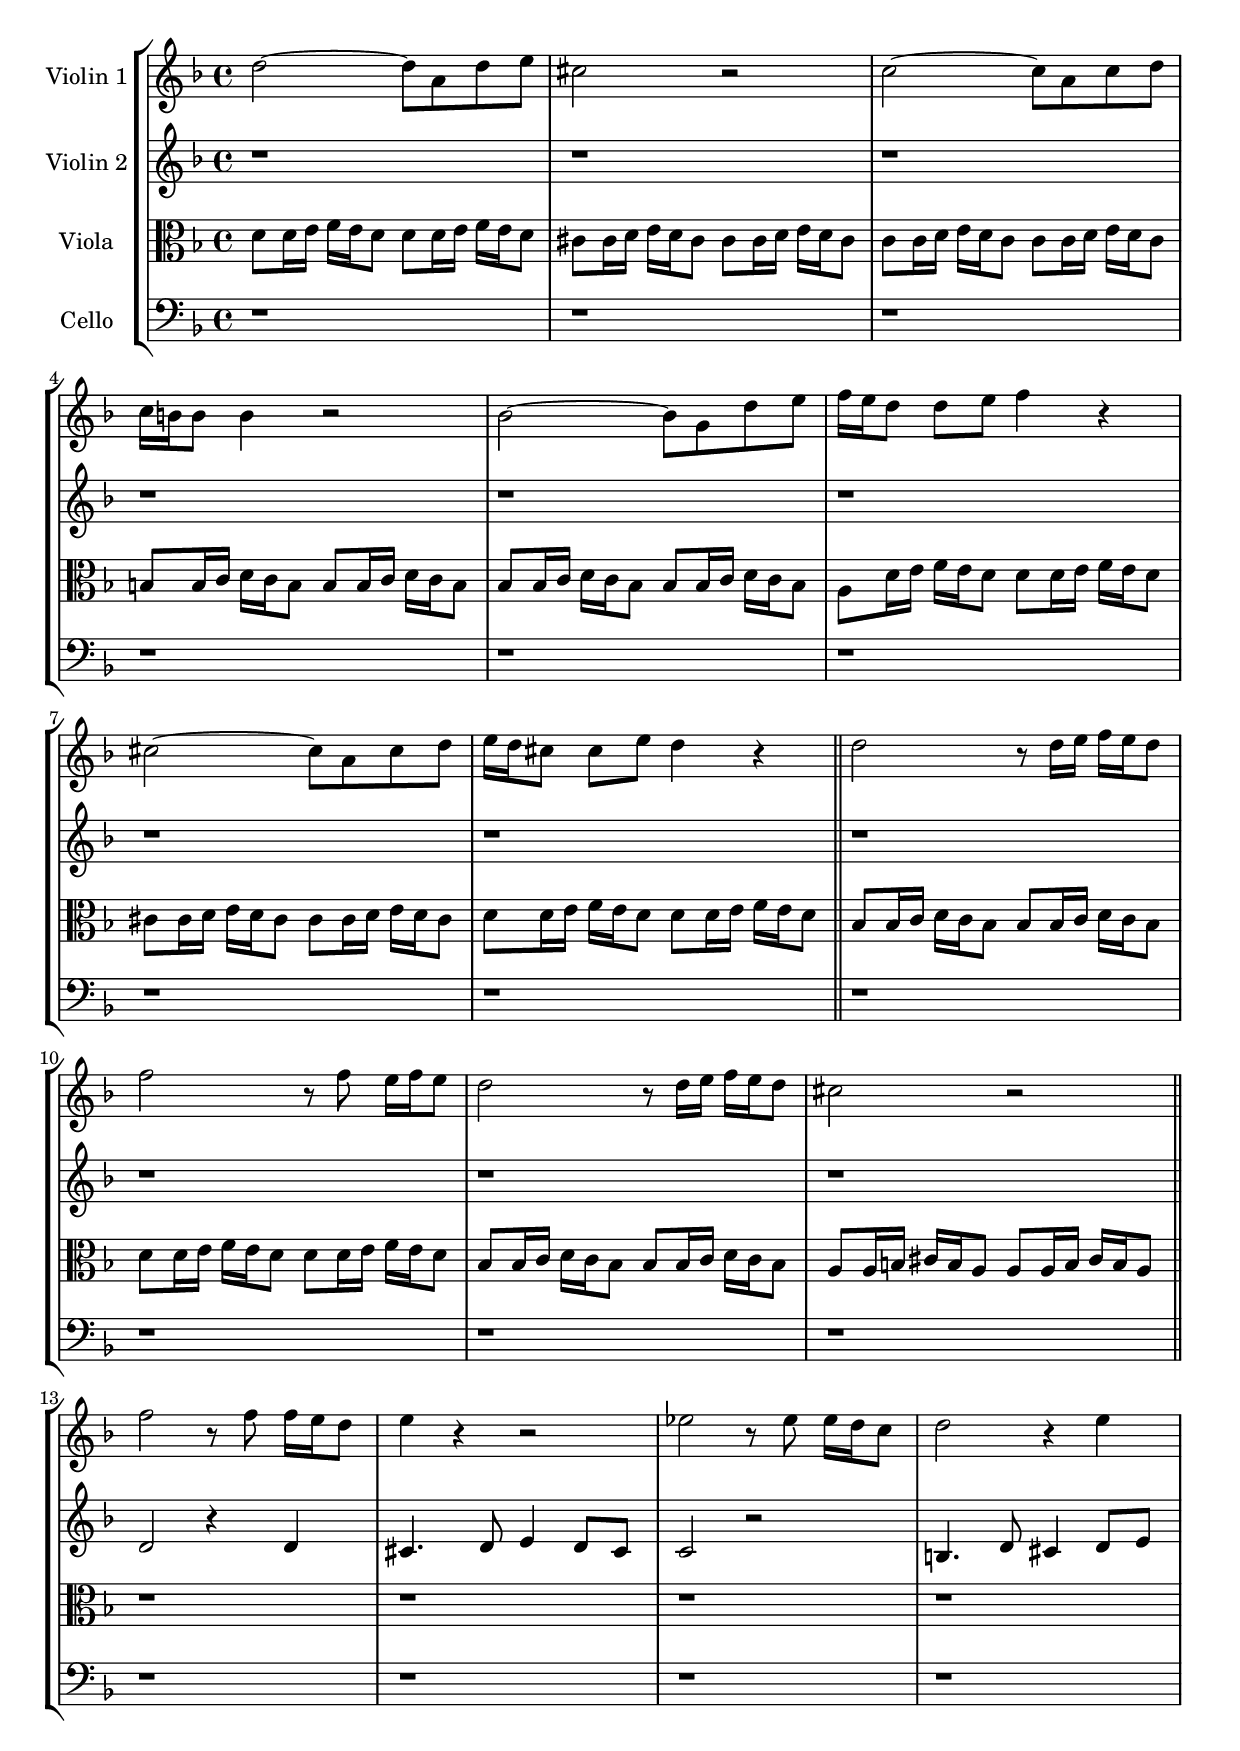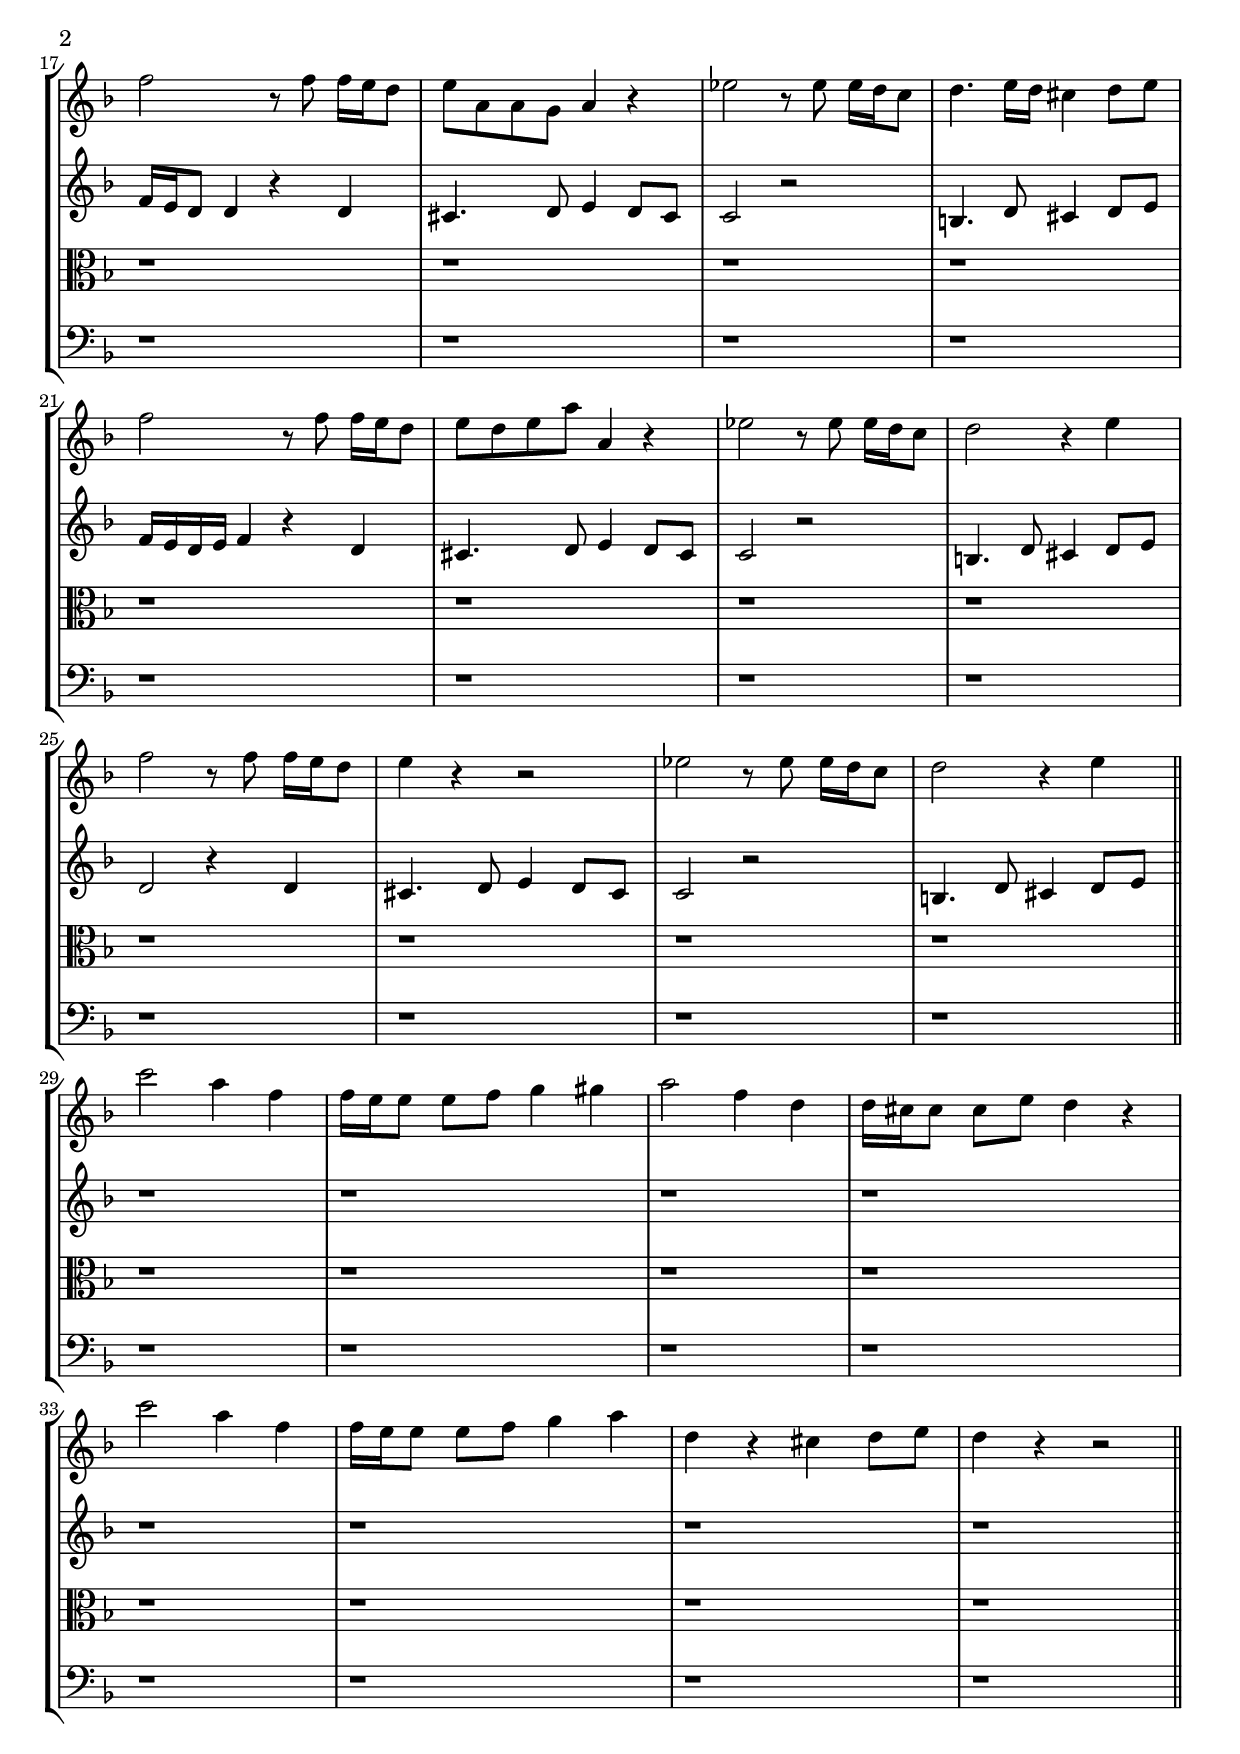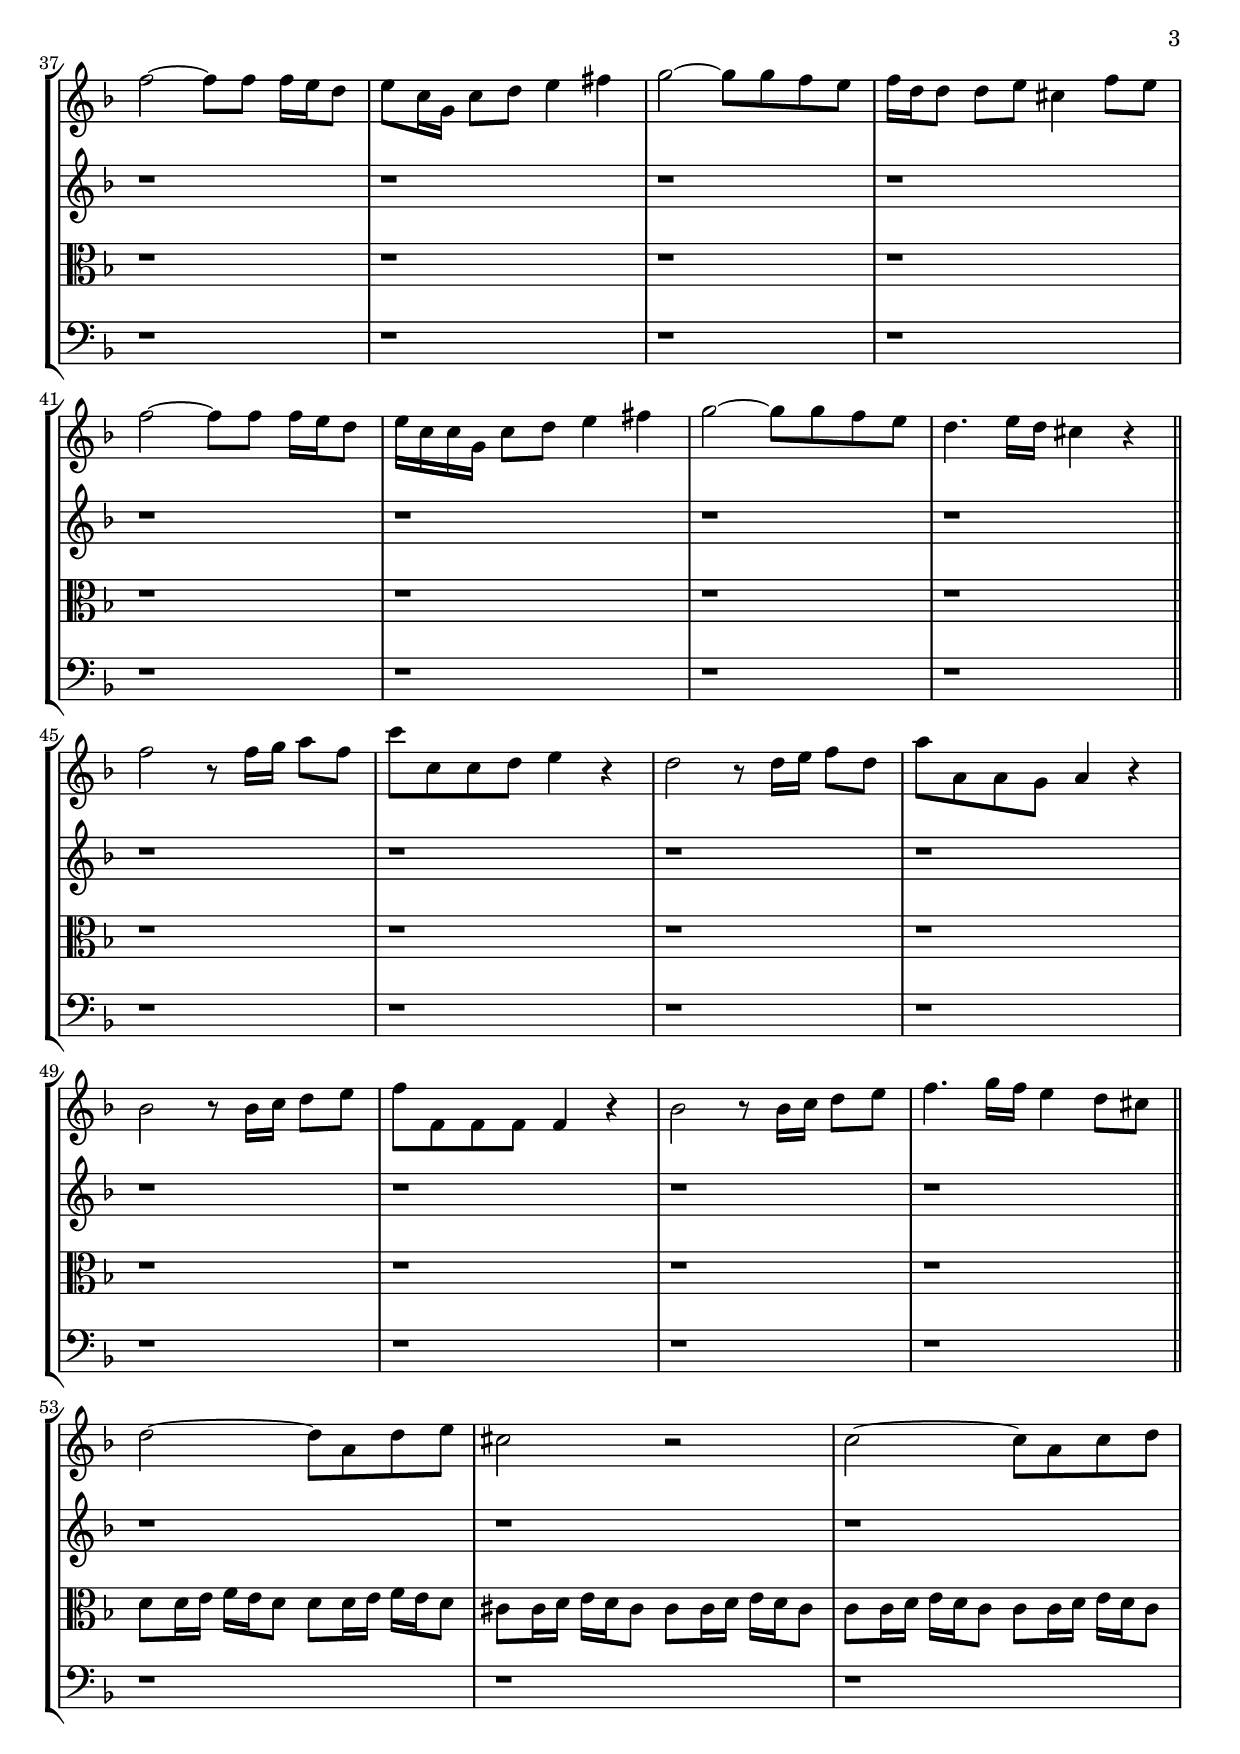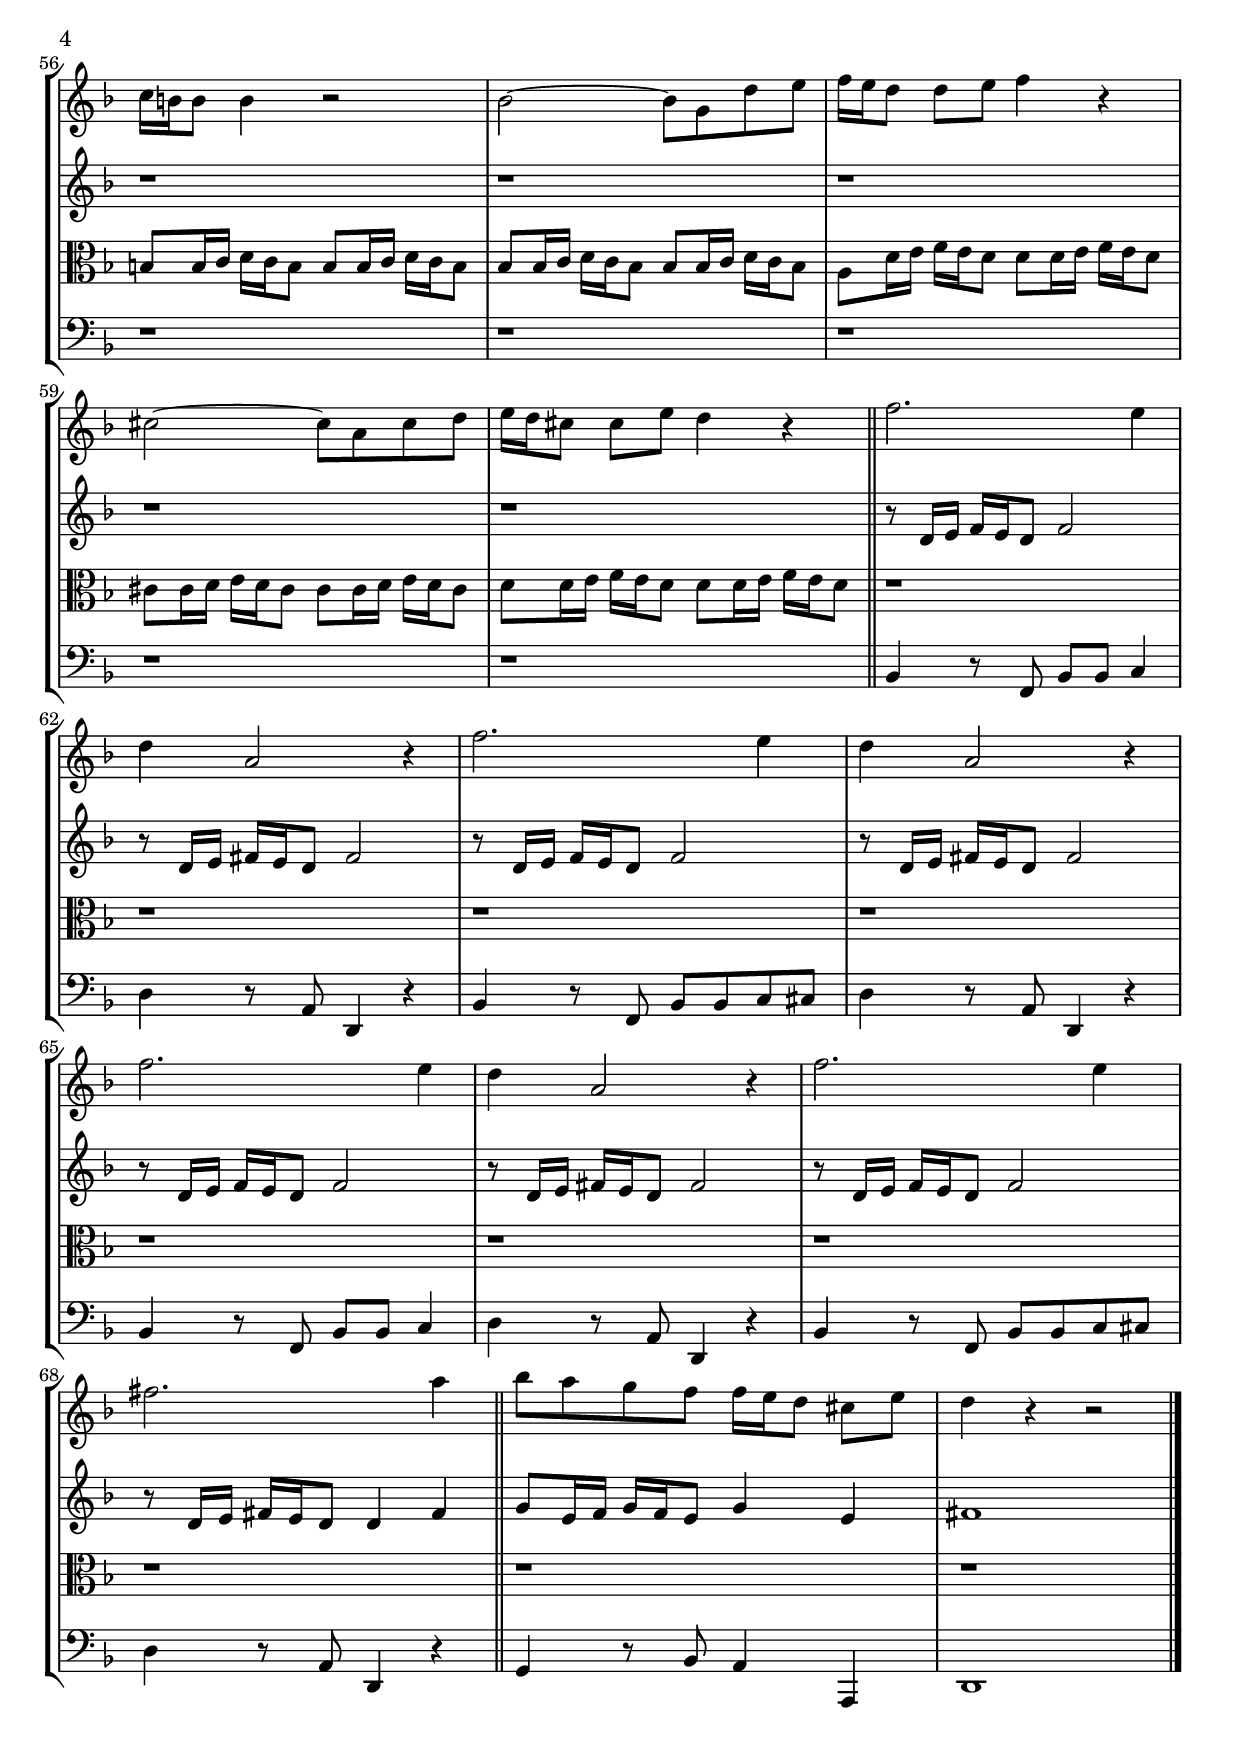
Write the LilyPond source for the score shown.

\version "2.22.1"

global = {
  \time 4/4
  \key d \minor
}

alice = \relative {
  d''2~ 8 a d e | cis2 r | c2~ 8 a c d | c16 b b8 b4 r2 |
  bes2~ 8 g d' e | f16 e d8 d e f4 r | cis2~ 8 a cis d | e16 d cis8 cis8 e d4 r \bar "||"
}
aliceViola = \relative {
  d'8 d16 e f e d8 d d16 e f e d8 | cis8 cis16 d e d cis8 cis cis16 d e d cis8 | c8 c16 d e d c8 c c16 d e d c8 | b8 b16 c d c b8 b b16 c d c b8 |
  bes8 bes16 c d c bes8 bes bes16 c d c bes8 | a8 d16 e f e d8 d d16 e f e d8 | cis8 cis16 d e d cis8 cis cis16 d e d cis8 | d8 d16 e f e d8 d d16 e f e d8 \bar "||"
}

bob = \relative {
  d''2 r8 d16 e f e d8 | f2 r8 f e16 f e8 | d2 r8 d16 e f e d8 | cis2 r \bar "||"
}
bobViola = \relative {
  bes8 bes16 c d c bes8 bes bes16 c d c bes8 | d8 d16 e f e d8 d d16 e f e d8 | bes8 bes16 c d c bes8 bes bes16 c d c bes8 | a8 a16 b cis b a8 a a16 b cis b a8 \bar "||"
}

charly = \relative {
  f''2 r8 f f16 e d8 | e4 r r2 | ees2 r8 ees ees16 d c8 | d2 r4 e |
  f2 r8 f f16 e d8 | e a, a g a4 r | ees'2 r8 ees ees16 d c8 | d4. e16 d cis4 d8 e |
  f2 r8 f f16 e d8 | e d e a a,4 r | ees'2 r8 ees ees16 d c8 | d2 r4 e |
  f2 r8 f f16 e d8 | e4 r r2 | ees2 r8 ees ees16 d c8 | d2 r4 e \bar "||"
}
charlyVTwo = \relative {
  d'2 r4 d | cis4. d8 e4 d8 cis | c2 r | b4. d8 cis4 d8 e |
  f16 e d8 d4 r d | cis4. d8 e4 d8 cis | c2 r | b4. d8 cis4 d8 e |
  f16 e d e f4 r d | cis4. d8 e4 d8 cis | c2 r | b4. d8 cis4 d8 e |
  d2 r4 d | cis4. d8 e4 d8 cis | c2 r | b4. d8 cis4 d8 e \bar "||"
}

david = \relative {
  c'''2 a4 f | f16 e e8 e f g4 gis | a2 f4 d | d16 cis cis8 cis e d4 r |
  c'2 a4 f | f16 e e8 e f g4 a | d,4 r cis d8 e | d4 r r2 \bar "||"
}

edward = \relative {
  f''2 r8 f16 g a8 f | c' c, c d e4 r | d2 r8 d16 e f8 d | a' a, a g a4 r |
  bes2 r8 bes16 c d8 e | f f, f f f4 r | bes2 r8 bes16 c d8 e | f4. g16 f e4 d8 cis \bar "||"
}

frank = \relative {
  \repeat unfold 3 { f''2. e4 | d a2 r4 } f'2. e4 | fis2. a4 \bar "||"
}
frankVTwo = \relative {
  \repeat unfold 3 { r8 d'16 e f e d8 f2 | r8 d16 e fis e d8 fis2 } r8 d16 e f e d8 f2 | r8 d16 e fis e d8 d4 fis \bar "||"
}
frankCello = \relative {
  \repeat unfold 2 { bes,4 r8 f bes bes c4 | d4 r8 a d,4 r | bes'4 r8 f bes bes c cis | d4 r8 a d,4 r } \bar "||"
}

giuseppe = \relative {
  f''2~ 8 f f16 e d8 | e c16 g c8 d e4 fis | g2~ 8 g8 f e | f16 d d8 d e cis4 f8 e |
  f2~ 8 f f16 e d8 | e16 c c g c8 d e4 fis | g2~ 8 g8 f e | d4. e16 d cis4 r \bar "||"
}

end = \relative {
  bes''8 a g f f16 e d8 cis e | d4 r r2 \bar "||"
}
endVTwo = \relative {
  g'8 e16 f g f e8 g4 e | fis1 \bar "||"
}
endCello = \relative {
  g,4 r8 bes a4 a, | d1 \bar "||"
}

violinOne = \new Voice {
  \clef treble
  \alice
  \bob
  \charly
  \david
  \giuseppe
  \edward
  \alice
  \frank
  \end
  \bar "|."
}
violinTwo = \new Voice {
  \clef treble
  \repeat unfold 8 { r1 }
  \repeat unfold 4 { r1 }
  \charlyVTwo
  \repeat unfold 8 { r1 }
  \repeat unfold 8 { r1 }
  \repeat unfold 8 { r1 }
  \repeat unfold 8 { r1 }
  \frankVTwo
  \endVTwo
  \bar "|."
}
viola = \new Voice {
  \clef alto
  \aliceViola
  \bobViola
  \repeat unfold 16 { r1 }
  \repeat unfold 8 { r1 }
  \repeat unfold 8 { r1 }
  \repeat unfold 8 { r1 }
  \aliceViola
  \repeat unfold 8 { r1 }
  \repeat unfold 2 { r1 }
  \bar "|."
}
cello = \new Voice {
  \clef bass
  \repeat unfold 8 { r1 }
  \repeat unfold 4 { r1 }
  \repeat unfold 16 { r1 }
  \repeat unfold 8 { r1 }
  \repeat unfold 8 { r1 }
  \repeat unfold 8 { r1 }
  \repeat unfold 8 { r1 }
  \frankCello
  \endCello
  \bar "|."
}

\score {
  \new StaffGroup <<
    \new Staff \with { instrumentName = "Violin 1" }
    << \global \violinOne >>
    \new Staff \with { instrumentName = "Violin 2" }
    << \global \violinTwo >>
    \new Staff \with { instrumentName = "Viola" }
    << \global \viola >>
    \new Staff \with { instrumentName = "Cello" }
    << \global \cello >>
  >>
  \layout { }
  \midi { }
}
